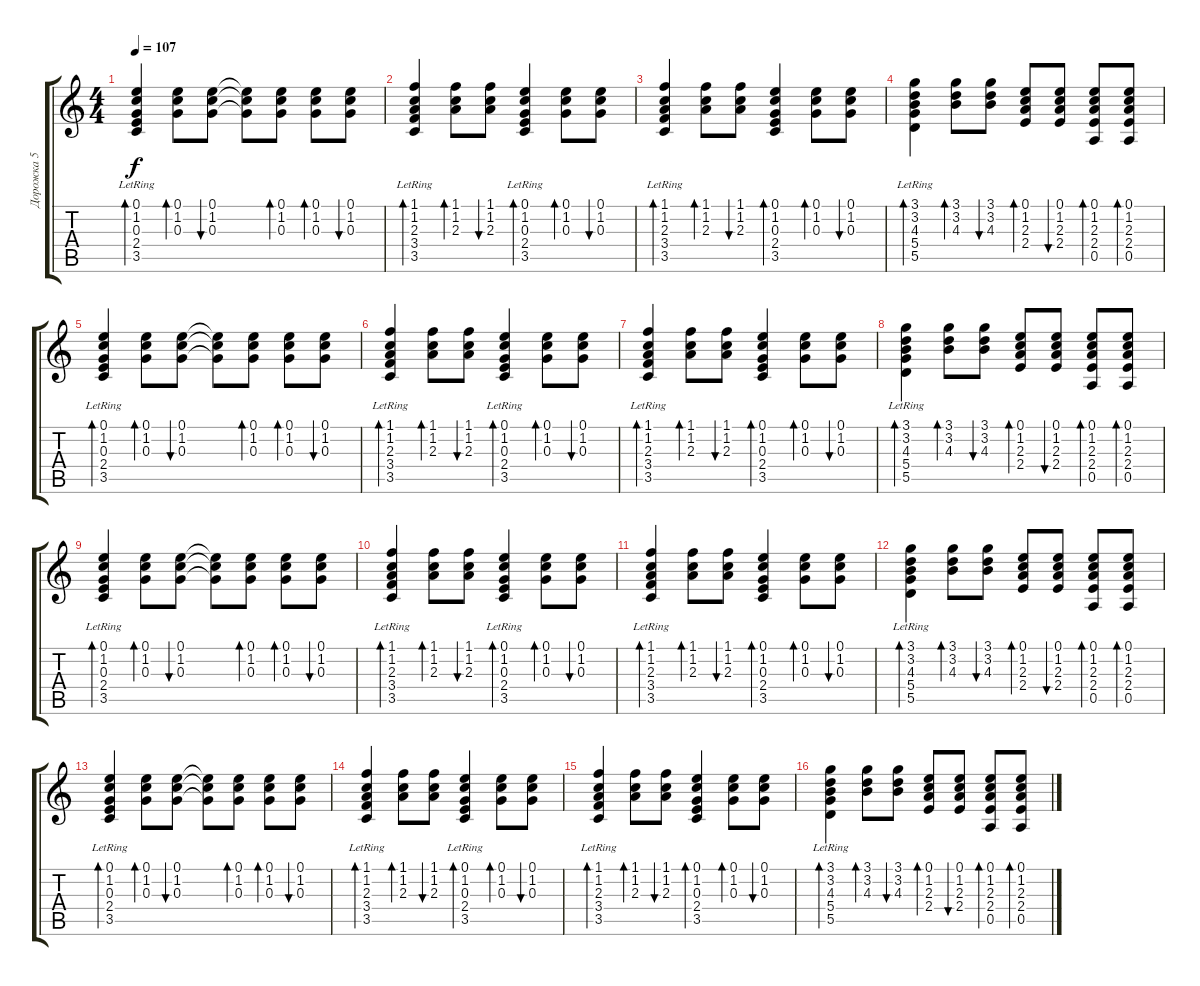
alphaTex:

\track ("Дорожка 5" "Дорожка 5") {instrument acousticguitarsteel}
\staff {score tabs}
\tuning (E4 B3 G3 D3 A2 E2) {hide}
\ts (4 4)
\tempo 107
\clef g2
\ks c
(0.1 1.2 0.3 2.4{lr} 3.5{lr}).4{bd 60 dy f} (0.1 1.2 0.3).8{bd 60} (0.1 1.2 0.3).8{bu 60} (0.1{t} 1.2{t} 0.3{t}).8 (0.1 1.2 0.3).8{bd 60} (0.1 1.2 0.3).8{bd 60} (0.1 1.2 0.3).8{bu 60} |
(1.1 1.2 2.3 3.4{lr} 3.5{lr}).4{bd 60} (1.1 1.2 2.3).8{bd 60} (1.1 1.2 2.3).8{bu 60} (0.1 1.2 0.3 2.4{lr} 3.5{lr}).4{bd 60} (0.1 1.2 0.3).8{bd 60} (0.1 1.2 0.3).8{bu 60} |
(1.1 1.2 2.3 3.4{lr} 3.5{lr}).4{bd 60} (1.1 1.2 2.3).8{bd 60} (1.1 1.2 2.3).8{bu 60} (0.1 1.2 0.3 2.4 3.5).4{bd 60} (0.1 1.2 0.3).8{bd 60} (0.1 1.2 0.3).8{bu 60} |
(3.1 3.2 4.3 5.4{lr} 5.5{lr}).4{bd 60} (3.1 3.2 4.3).8{bd 60} (3.1 3.2 4.3).8{bu 60} (0.1 1.2 2.3 2.4).8{bd 60} (0.1 1.2 2.3 2.4).8{bu 60} (0.1 1.2 2.3 2.4 0.5).8{bd 60} (0.1 1.2 2.3 2.4 0.5).8{bd 60} |
(0.1 1.2 0.3 2.4{lr} 3.5{lr}).4{bd 60} (0.1 1.2 0.3).8{bd 60} (0.1 1.2 0.3).8{bu 60} (0.1{t} 1.2{t} 0.3{t}).8 (0.1 1.2 0.3).8{bd 60} (0.1 1.2 0.3).8{bd 60} (0.1 1.2 0.3).8{bu 60} |
(1.1 1.2 2.3 3.4{lr} 3.5{lr}).4{bd 60} (1.1 1.2 2.3).8{bd 60} (1.1 1.2 2.3).8{bu 60} (0.1 1.2 0.3 2.4{lr} 3.5{lr}).4{bd 60} (0.1 1.2 0.3).8{bd 60} (0.1 1.2 0.3).8{bu 60} |
(1.1 1.2 2.3 3.4{lr} 3.5{lr}).4{bd 60} (1.1 1.2 2.3).8{bd 60} (1.1 1.2 2.3).8{bu 60} (0.1 1.2 0.3 2.4 3.5).4{bd 60} (0.1 1.2 0.3).8{bd 60} (0.1 1.2 0.3).8{bu 60} |
(3.1 3.2 4.3 5.4{lr} 5.5{lr}).4{bd 60} (3.1 3.2 4.3).8{bd 60} (3.1 3.2 4.3).8{bu 60} (0.1 1.2 2.3 2.4).8{bd 60} (0.1 1.2 2.3 2.4).8{bu 60} (0.1 1.2 2.3 2.4 0.5).8{bd 60} (0.1 1.2 2.3 2.4 0.5).8{bd 60} |
(0.1 1.2 0.3 2.4{lr} 3.5{lr}).4{bd 60} (0.1 1.2 0.3).8{bd 60} (0.1 1.2 0.3).8{bu 60} (0.1{t} 1.2{t} 0.3{t}).8 (0.1 1.2 0.3).8{bd 60} (0.1 1.2 0.3).8{bd 60} (0.1 1.2 0.3).8{bu 60} |
(1.1 1.2 2.3 3.4{lr} 3.5{lr}).4{bd 60} (1.1 1.2 2.3).8{bd 60} (1.1 1.2 2.3).8{bu 60} (0.1 1.2 0.3 2.4{lr} 3.5{lr}).4{bd 60} (0.1 1.2 0.3).8{bd 60} (0.1 1.2 0.3).8{bu 60} |
(1.1 1.2 2.3 3.4{lr} 3.5{lr}).4{bd 60} (1.1 1.2 2.3).8{bd 60} (1.1 1.2 2.3).8{bu 60} (0.1 1.2 0.3 2.4 3.5).4{bd 60} (0.1 1.2 0.3).8{bd 60} (0.1 1.2 0.3).8{bu 60} |
(3.1 3.2 4.3 5.4{lr} 5.5{lr}).4{bd 60} (3.1 3.2 4.3).8{bd 60} (3.1 3.2 4.3).8{bu 60} (0.1 1.2 2.3 2.4).8{bd 60} (0.1 1.2 2.3 2.4).8{bu 60} (0.1 1.2 2.3 2.4 0.5).8{bd 60} (0.1 1.2 2.3 2.4 0.5).8{bd 60} |
(0.1 1.2 0.3 2.4{lr} 3.5{lr}).4{bd 60} (0.1 1.2 0.3).8{bd 60} (0.1 1.2 0.3).8{bu 60} (0.1{t} 1.2{t} 0.3{t}).8 (0.1 1.2 0.3).8{bd 60} (0.1 1.2 0.3).8{bd 60} (0.1 1.2 0.3).8{bu 60} |
(1.1 1.2 2.3 3.4{lr} 3.5{lr}).4{bd 60} (1.1 1.2 2.3).8{bd 60} (1.1 1.2 2.3).8{bu 60} (0.1 1.2 0.3 2.4{lr} 3.5{lr}).4{bd 60} (0.1 1.2 0.3).8{bd 60} (0.1 1.2 0.3).8{bu 60} |
(1.1 1.2 2.3 3.4{lr} 3.5{lr}).4{bd 60} (1.1 1.2 2.3).8{bd 60} (1.1 1.2 2.3).8{bu 60} (0.1 1.2 0.3 2.4 3.5).4{bd 60} (0.1 1.2 0.3).8{bd 60} (0.1 1.2 0.3).8{bu 60} |
(3.1 3.2 4.3 5.4{lr} 5.5{lr}).4{bd 60} (3.1 3.2 4.3).8{bd 60} (3.1 3.2 4.3).8{bu 60} (0.1 1.2 2.3 2.4).8{bd 60} (0.1 1.2 2.3 2.4).8{bu 60} (0.1 1.2 2.3 2.4 0.5).8{bd 60} (0.1 1.2 2.3 2.4 0.5).8{bd 60}
